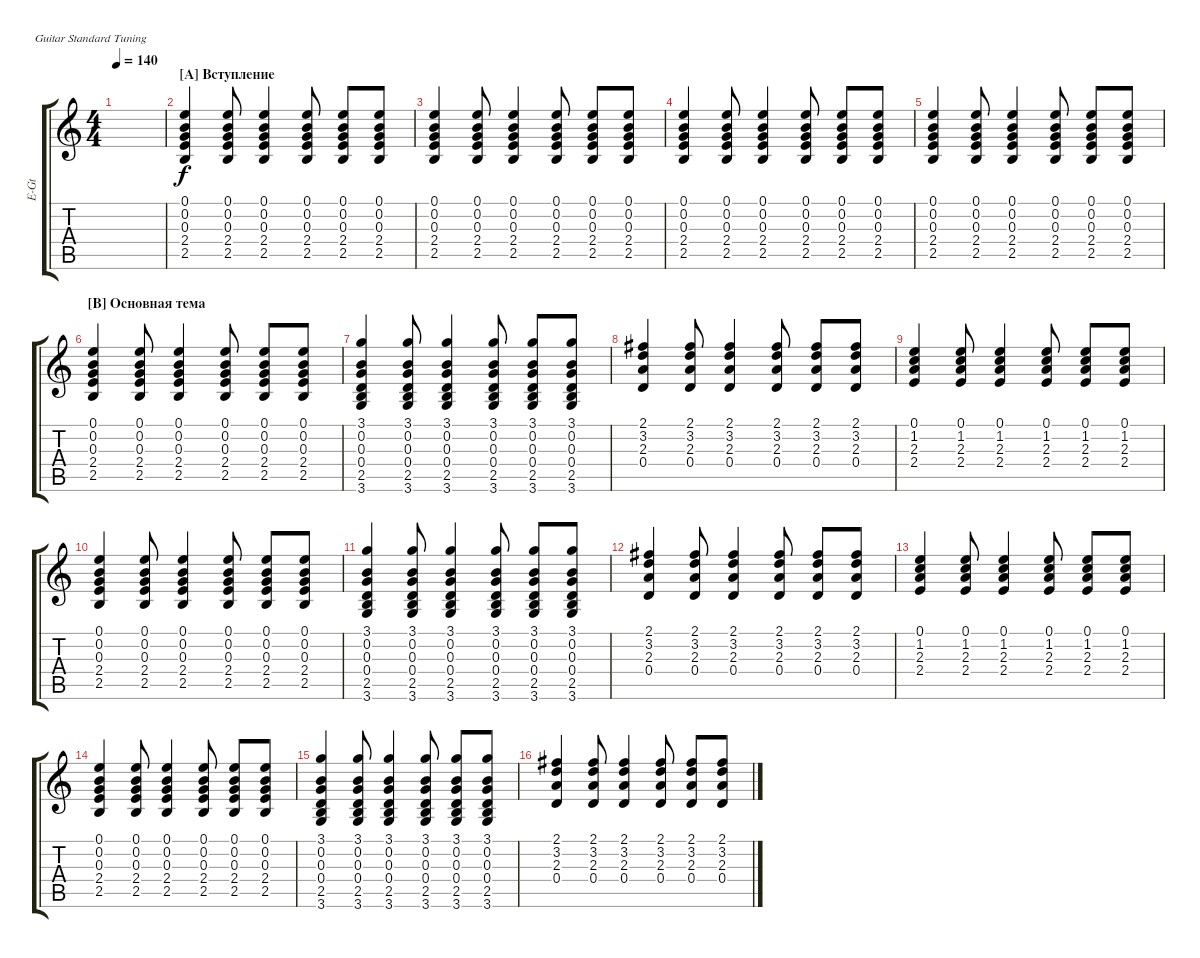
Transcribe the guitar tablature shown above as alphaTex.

\track ("Electric Guitar" "E-Gt") {instrument electricguitarclean}
\staff {score tabs}
\tuning (E4 B3 G3 D3 A2 E2)
\ts (4 4)
\tempo 140
\clef g2
\ks c
|
\section ("A" "Вступление")
\scale
0.485477 (2.5 2.4 0.3 0.2 0.1).4 (2.5 2.4 0.3 0.2 0.1).8 (2.5 2.4 0.3 0.2 0.1).4 (2.5 2.4 0.3 0.2 0.1).8 (2.5 2.4 0.3 0.2 0.1).8 (2.5 2.4 0.3 0.2 0.1).8 |
\scale
0.257261 (2.5 2.4 0.3 0.2 0.1).4 (2.5 2.4 0.3 0.2 0.1).8 (2.5 2.4 0.3 0.2 0.1).4 (2.5 2.4 0.3 0.2 0.1).8 (2.5 2.4 0.3 0.2 0.1).8 (2.5 2.4 0.3 0.2 0.1).8 |
\scale
0.257261 (2.5 2.4 0.3 0.2 0.1).4 (2.5 2.4 0.3 0.2 0.1).8 (2.5 2.4 0.3 0.2 0.1).4 (2.5 2.4 0.3 0.2 0.1).8 (2.5 2.4 0.3 0.2 0.1).8 (2.5 2.4 0.3 0.2 0.1).8 |
\scale
0.333333 (2.5 2.4 0.3 0.2 0.1).4 (2.5 2.4 0.3 0.2 0.1).8 (2.5 2.4 0.3 0.2 0.1).4 (2.5 2.4 0.3 0.2 0.1).8 (2.5 2.4 0.3 0.2 0.1).8 (2.5 2.4 0.3 0.2 0.1).8 |
\section ("B" "Основная тема")
\scale
0.333333 (2.5 2.4 0.3 0.2 0.1).4 (2.5 2.4 0.3 0.2 0.1).8 (2.5 2.4 0.3 0.2 0.1).4 (2.5 2.4 0.3 0.2 0.1).8 (2.5 2.4 0.3 0.2 0.1).8 (2.5 2.4 0.3 0.2 0.1).8 |
\scale
0.333333 (2.5 0.4 0.3 0.2 3.1 3.6).4 (2.5 0.4 0.3 0.2 3.1 3.6).8 (2.5 0.4 0.3 0.2 3.1 3.6).4 (2.5 0.4 0.3 0.2 3.1 3.6).8 (2.5 0.4 0.3 0.2 3.1 3.6).8 (2.5 0.4 0.3 0.2 3.1 3.6).8 |
\scale
0.333333 (2.3 3.2 2.1 0.4).4 (2.3 3.2 2.1 0.4).8 (2.3 3.2 2.1 0.4).4 (2.3 3.2 2.1 0.4).8 (2.3 3.2 2.1 0.4).8 (2.3 3.2 2.1 0.4).8 |
\scale
0.333333 (2.3 1.2 0.1 2.4).4 (2.3 1.2 0.1 2.4).8 (2.3 1.2 0.1 2.4).4 (2.3 1.2 0.1 2.4).8 (2.3 1.2 0.1 2.4).8 (2.3 1.2 0.1 2.4).8 |
\scale
0.333333 (2.5 2.4 0.3 0.2 0.1).4 (2.5 2.4 0.3 0.2 0.1).8 (2.5 2.4 0.3 0.2 0.1).4 (2.5 2.4 0.3 0.2 0.1).8 (2.5 2.4 0.3 0.2 0.1).8 (2.5 2.4 0.3 0.2 0.1).8 |
\scale
0.333333 (2.5 0.4 0.3 0.2 3.1 3.6).4 (2.5 0.4 0.3 0.2 3.1 3.6).8 (2.5 0.4 0.3 0.2 3.1 3.6).4 (2.5 0.4 0.3 0.2 3.1 3.6).8 (2.5 0.4 0.3 0.2 3.1 3.6).8 (2.5 0.4 0.3 0.2 3.1 3.6).8 |
\scale
0.333333 (2.3 3.2 2.1 0.4).4 (2.3 3.2 2.1 0.4).8 (2.3 3.2 2.1 0.4).4 (2.3 3.2 2.1 0.4).8 (2.3 3.2 2.1 0.4).8 (2.3 3.2 2.1 0.4).8 |
\scale
0.333333 (2.3 1.2 0.1 2.4).4 (2.3 1.2 0.1 2.4).8 (2.3 1.2 0.1 2.4).4 (2.3 1.2 0.1 2.4).8 (2.3 1.2 0.1 2.4).8 (2.3 1.2 0.1 2.4).8 |
\scale
0.333333 (2.5 2.4 0.3 0.2 0.1).4 (2.5 2.4 0.3 0.2 0.1).8 (2.5 2.4 0.3 0.2 0.1).4 (2.5 2.4 0.3 0.2 0.1).8 (2.5 2.4 0.3 0.2 0.1).8 (2.5 2.4 0.3 0.2 0.1).8 |
\scale
0.333333 (2.5 0.4 0.3 0.2 3.1 3.6).4 (2.5 0.4 0.3 0.2 3.1 3.6).8 (2.5 0.4 0.3 0.2 3.1 3.6).4 (2.5 0.4 0.3 0.2 3.1 3.6).8 (2.5 0.4 0.3 0.2 3.1 3.6).8 (2.5 0.4 0.3 0.2 3.1 3.6).8 |
\scale
0.333333 (2.3 3.2 2.1 0.4).4 (2.3 3.2 2.1 0.4).8 (2.3 3.2 2.1 0.4).4 (2.3 3.2 2.1 0.4).8 (2.3 3.2 2.1 0.4).8 (2.3 3.2 2.1 0.4).8
